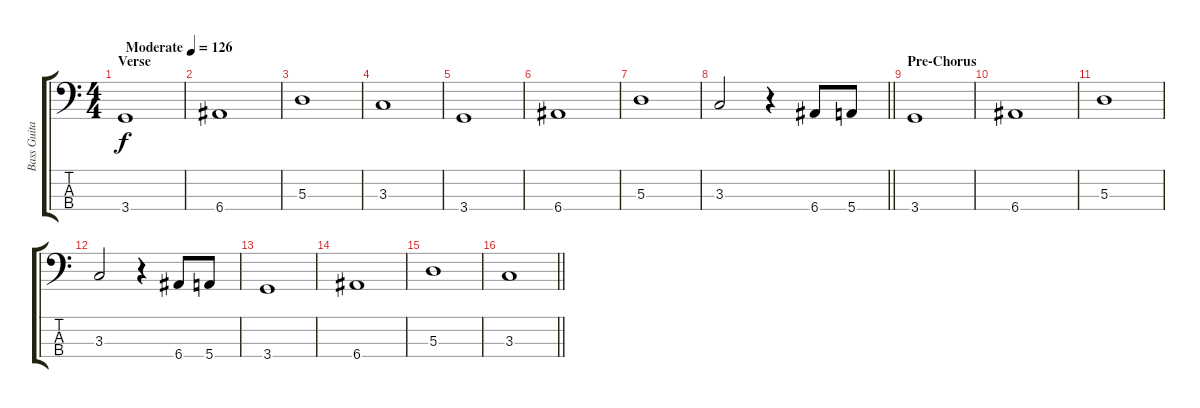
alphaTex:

\track ("Bass Guitar" "Bass Guita") {instrument electricbassfinger}
\staff {score tabs}
\tuning (G2 D2 A1 E1) {hide}
\ts (4 4)
\section ("" "Verse")
\tempo (126 "Moderate")
\clef f4
\ks c
3.4.1{dy f instrument electricbassfinger} |
6.4.1 |
5.3.1 |
3.3.1 |
3.4.1 |
6.4.1 |
5.3.1 |
\barLineRight lightlight
3.3.2 r.4 6.4.8 5.4.8 |
\section ("" "Pre-Chorus")
3.4.1 |
6.4.1 |
5.3.1 |
3.3.2 r.4 6.4.8 5.4.8 |
3.4.1 |
6.4.1 |
5.3.1 |
\barLineRight lightlight
3.3.1
